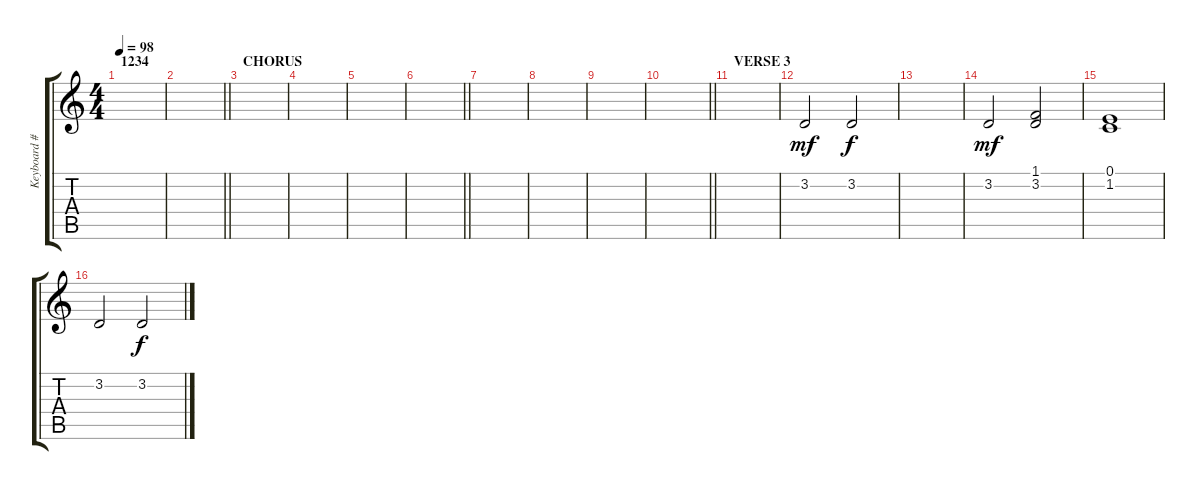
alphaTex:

\track ("Keyboard #1" "Keyboard #") {instrument electricpiano1}
\staff {score tabs}
\tuning (E4 B3 G3 D3 A2 E2) {hide}
\ts (4 4)
\section ("" "1234")
\tempo 98
\clef g2
\ks c
|
\barLineRight lightlight
|
\section ("" "CHORUS")
|
|
|
\barLineRight lightlight
|
|
|
|
\barLineRight lightlight
|
\section ("" "VERSE 3")
|
3.2.2{dy mf} 3.2.2{dy f} |
|
3.2.2{dy mf} (1.1 3.2).2 |
(0.1 1.2).1 |
3.2.2 3.2.2{dy f}
